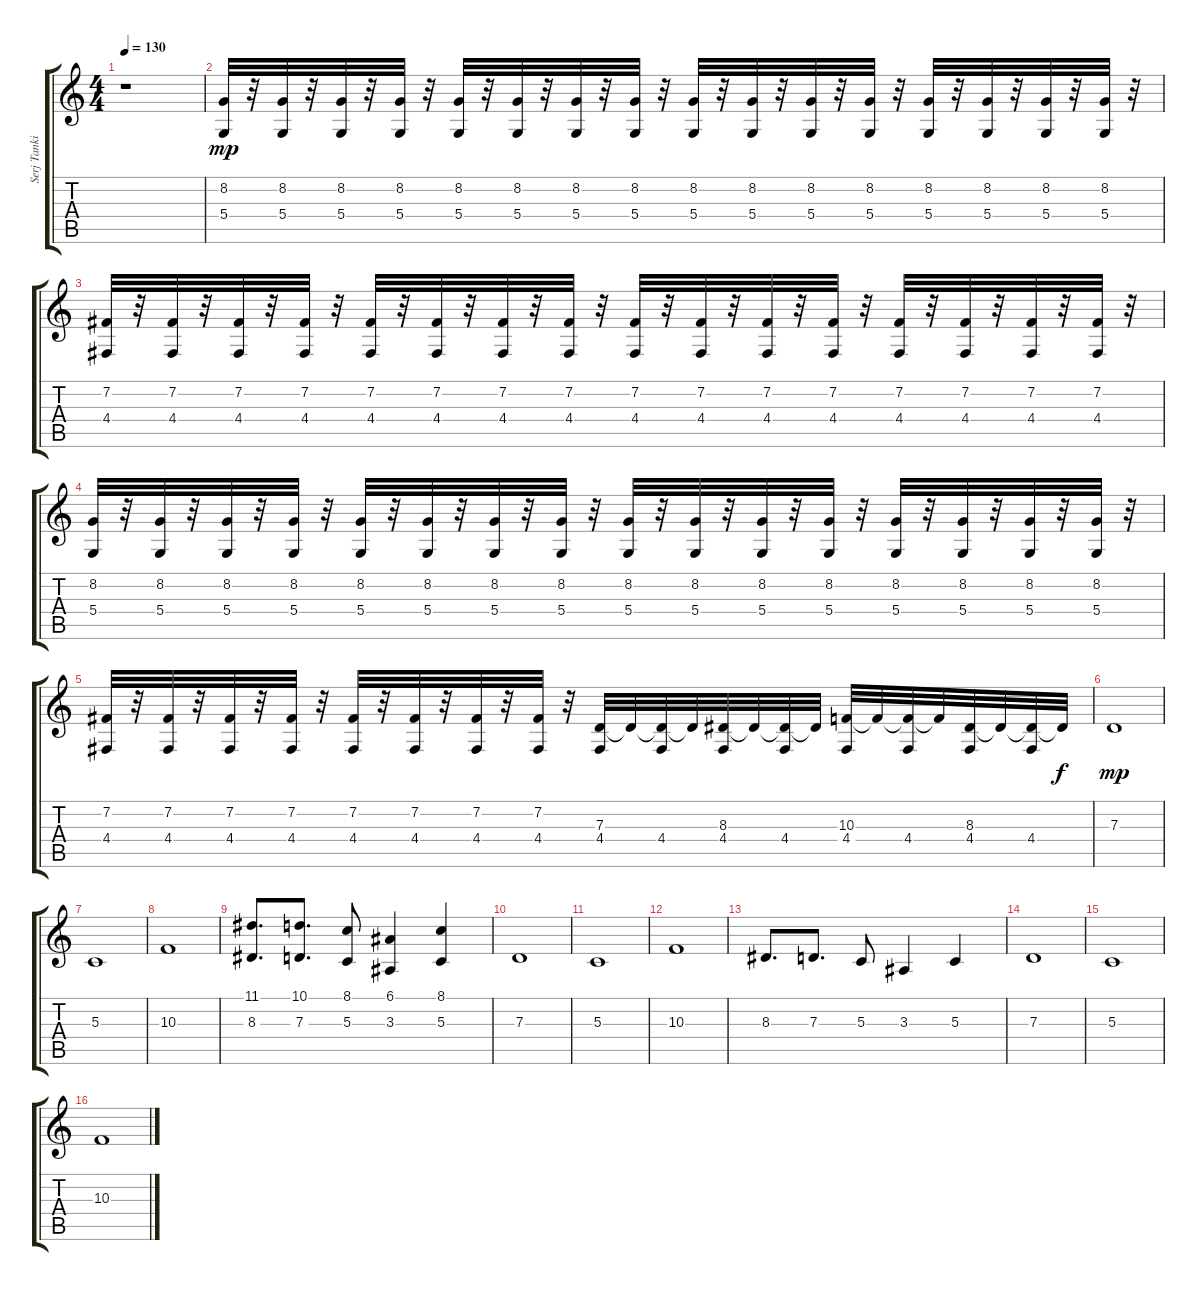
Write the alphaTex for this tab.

\track ("Serj Tankian" "Serj Tanki") {instrument cello}
\staff {score tabs}
\tuning (E4 B3 G3 D3 A2 E2) {hide}
\ts (4 4)
\tempo 130
\clef g2
\ks c
r.1{dy mp} |
(8.2 5.4).32 r.32 (8.2 5.4).32 r.32 (8.2 5.4).32 r.32 (8.2 5.4).32 r.32 (8.2 5.4).32 r.32 (8.2 5.4).32 r.32 (8.2 5.4).32 r.32 (8.2 5.4).32 r.32 (8.2 5.4).32 r.32 (8.2 5.4).32 r.32 (8.2 5.4).32 r.32 (8.2 5.4).32 r.32 (8.2 5.4).32 r.32 (8.2 5.4).32 r.32 (8.2 5.4).32 r.32 (8.2 5.4).32 r.32 |
(7.2 4.4).32 r.32 (7.2 4.4).32 r.32 (7.2 4.4).32 r.32 (7.2 4.4).32 r.32 (7.2 4.4).32 r.32 (7.2 4.4).32 r.32 (7.2 4.4).32 r.32 (7.2 4.4).32 r.32 (7.2 4.4).32 r.32 (7.2 4.4).32 r.32 (7.2 4.4).32 r.32 (7.2 4.4).32 r.32 (7.2 4.4).32 r.32 (7.2 4.4).32 r.32 (7.2 4.4).32 r.32 (7.2 4.4).32 r.32 |
(8.2 5.4).32 r.32 (8.2 5.4).32 r.32 (8.2 5.4).32 r.32 (8.2 5.4).32 r.32 (8.2 5.4).32 r.32 (8.2 5.4).32 r.32 (8.2 5.4).32 r.32 (8.2 5.4).32 r.32 (8.2 5.4).32 r.32 (8.2 5.4).32 r.32 (8.2 5.4).32 r.32 (8.2 5.4).32 r.32 (8.2 5.4).32 r.32 (8.2 5.4).32 r.32 (8.2 5.4).32 r.32 (8.2 5.4).32 r.32 |
(7.2 4.4).32 r.32 (7.2 4.4).32 r.32 (7.2 4.4).32 r.32 (7.2 4.4).32 r.32 (7.2 4.4).32 r.32 (7.2 4.4).32 r.32 (7.2 4.4).32 r.32 (7.2 4.4).32 r.32 (7.3 4.4).32 7.3{t}.32 (7.3{t} 4.4).32 7.3{t}.32 (8.3 4.4).32 8.3{t}.32 (8.3{t} 4.4).32 8.3{t}.32 (10.3 4.4).32 10.3{t}.32 (10.3{t} 4.4).32 10.3{t}.32 (8.3 4.4).32 8.3{t}.32 (8.3{t} 4.4).32 8.3{t}.32{dy f} |
7.3.1{dy mp} |
5.3.1 |
10.3.1 |
(11.1 8.3).8{d} (10.1 7.3).8{d} (8.1 5.3).8 (6.1 3.3).4 (8.1 5.3).4 |
7.3.1 |
5.3.1 |
10.3.1 |
8.3.8{d} 7.3.8{d} 5.3.8 3.3.4 5.3.4 |
7.3.1 |
5.3.1 |
10.3.1
